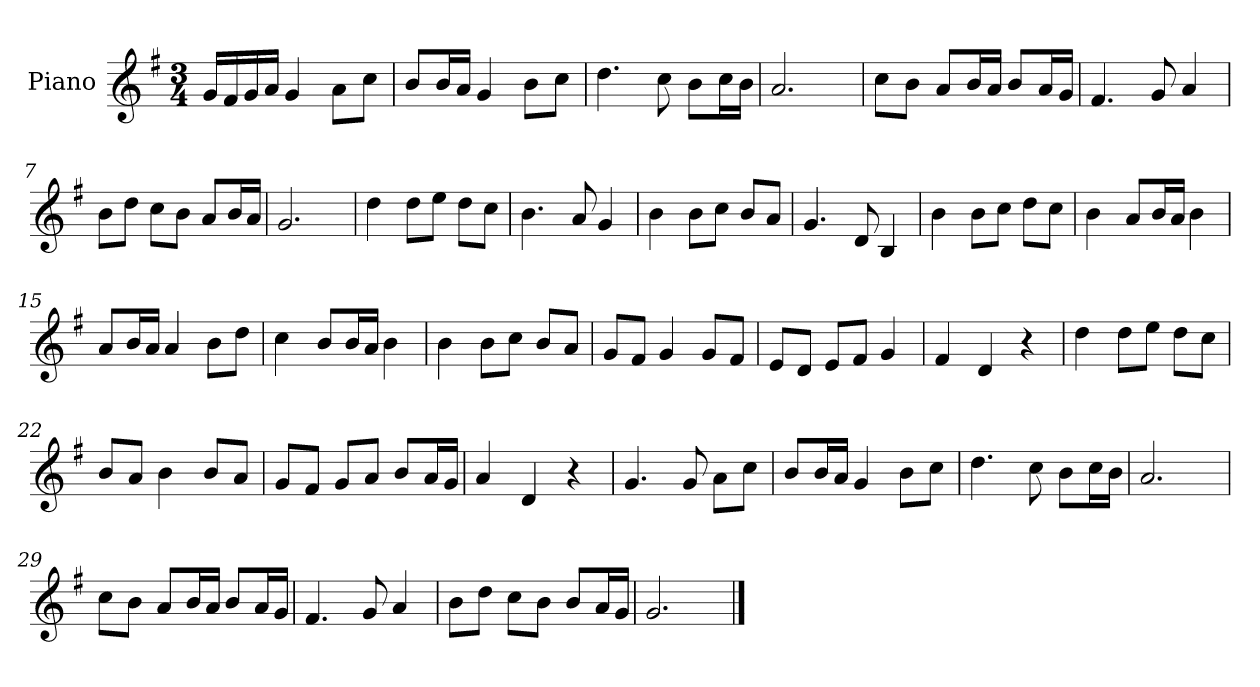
**kern
*part1
*staff1
*I"Piano
*I'Pno.
*clefG2
*k[f#]
*M3/4
=1
16g/LL
16f#/
16g/
16a/JJ
4g/
8a\L
8cc\J
=2
8b/L
16b/L
16a/JJ
4g/
8b\L
8cc\J
=3
4.dd\
8cc\
8b\L
16cc\L
16b\JJ
=4
2.a/
=5
8cc\L
8b\J
8a/L
16b/L
16a/JJ
8b/L
16a/L
16g/JJ
=6
4.f#/
8g/
4a/
=7
8b\L
8dd\J
8cc\L
8b\J
8a/L
16b/L
16a/JJ
!!LO:LB:g=z
=8
2.g/
=9
4dd\
8dd\L
8ee\J
8dd\L
8cc\J
=10
4.b\
8a/
4g/
=11
4b\
8b\L
8cc\J
8b/L
8a/J
=12
4.g/
8d/
4B/
=13
4b\
8b\L
8cc\J
8dd\L
8cc\J
=14
4b\
8a/L
16b/L
16a/JJ
4b\
=15
8a/L
16b/L
16a/JJ
4a/
8b\L
8dd\J
!!LO:LB:g=z
=16
4cc\
8b/L
16b/L
16a/JJ
4b\
=17
4b\
8b\L
8cc\J
8b/L
8a/J
=18
8g/L
8f#/J
4g/
8g/L
8f#/J
=19
8e/L
8d/J
8e/L
8f#/J
4g/
=20
4f#/
4d/
4r
=21
4dd\
8dd\L
8ee\J
8dd\L
8cc\J
=22
8b/L
8a/J
4b\
8b/L
8a/J
!!LO:LB:g=z
=23
8g/L
8f#/J
8g/L
8a/J
8b/L
16a/L
16g/JJ
=24
4a/
4d/
4r
=25
4.g/
8g/
8a\L
8cc\J
=26
8b/L
16b/L
16a/JJ
4g/
8b\L
8cc\J
=27
4.dd\
8cc\
8b\L
16cc\L
16b\JJ
=28
2.a/
=29
8cc\L
8b\J
8a/L
16b/L
16a/JJ
8b/L
16a/L
16g/JJ
!!LO:LB:g=z
=30
4.f#/
8g/
4a/
=31
8b\L
8dd\J
8cc\L
8b\J
8b/L
16a/L
16g/JJ
=32
2.g/
==
*-
